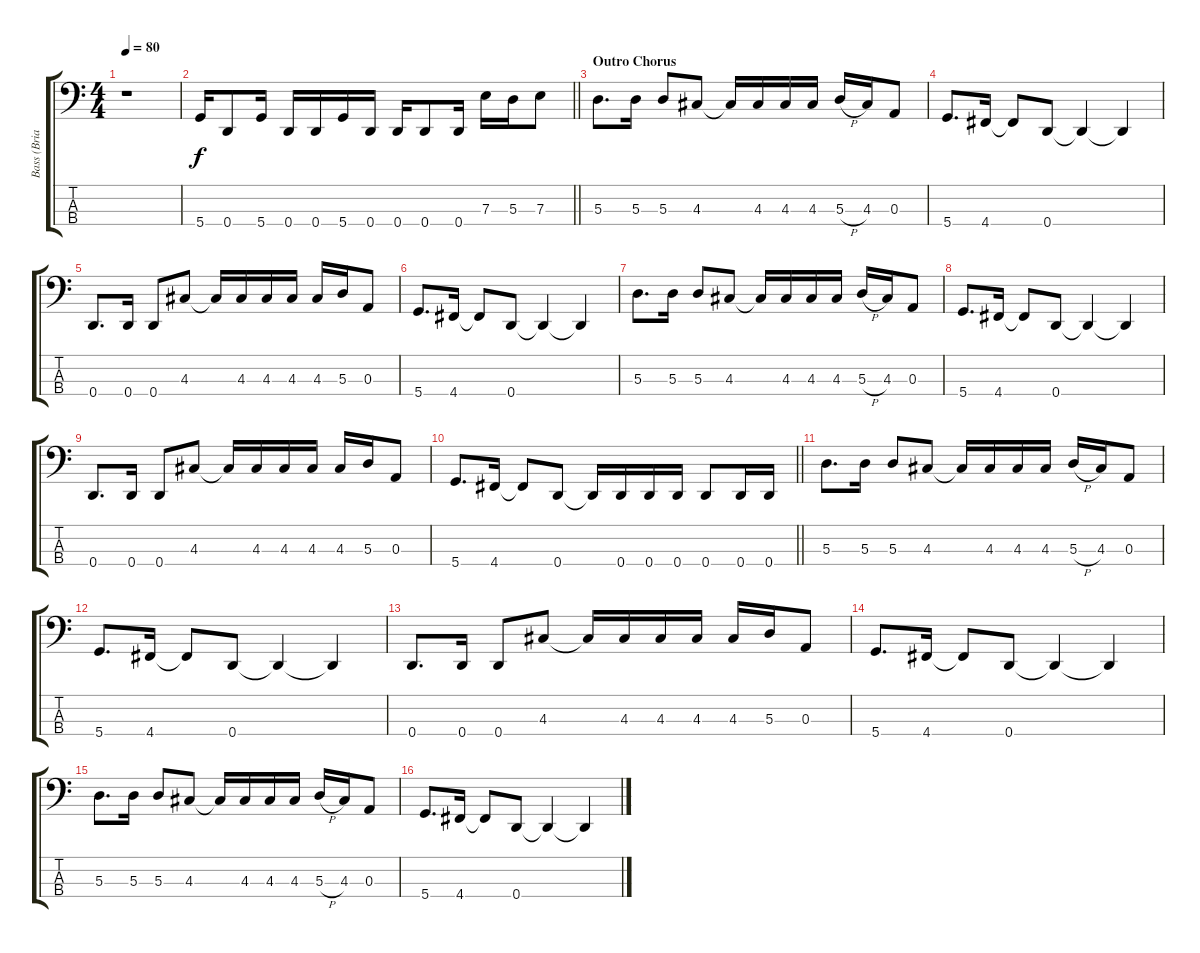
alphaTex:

\track ("Bass (Brian Marshall)" "Bass (Bria") {instrument electricbasspick}
\staff {score tabs}
\tuning (G2 D2 A1 D1) {hide}
\ts (4 4)
\tempo 80
\clef f4
\ks c
r.1{dy f} |
\barLineRight lightlight
5.4.16 0.4.8 5.4.16 0.4.16 0.4.16 5.4.16 0.4.16 0.4.16 0.4.8 0.4.16 7.3.16 5.3.16 7.3.8 |
\section ("" "Outro Chorus")
5.3.8{d} 5.3.16 5.3.8 4.3.8 4.3{t}.16 4.3.16 4.3.16 4.3.16 5.3{h}.16 4.3.16 0.3.8 |
5.4.8{d} 4.4.16 4.4{t}.8 0.4.8 0.4{t}.4 0.4{t}.4 |
0.4.8{d} 0.4.16 0.4.8 4.3.8 4.3{t}.16 4.3.16 4.3.16 4.3.16 4.3.16 5.3.16 0.3.8 |
5.4.8{d} 4.4.16 4.4{t}.8 0.4.8 0.4{t}.4 0.4{t}.4 |
5.3.8{d} 5.3.16 5.3.8 4.3.8 4.3{t}.16 4.3.16 4.3.16 4.3.16 5.3{h}.16 4.3.16 0.3.8 |
5.4.8{d} 4.4.16 4.4{t}.8 0.4.8 0.4{t}.4 0.4{t}.4 |
0.4.8{d} 0.4.16 0.4.8 4.3.8 4.3{t}.16 4.3.16 4.3.16 4.3.16 4.3.16 5.3.16 0.3.8 |
\barLineRight lightlight
5.4.8{d} 4.4.16 4.4{t}.8 0.4.8 0.4{t}.16 0.4.16 0.4.16 0.4.16 0.4.8 0.4.16 0.4.16 |
5.3.8{d} 5.3.16 5.3.8 4.3.8 4.3{t}.16 4.3.16 4.3.16 4.3.16 5.3{h}.16 4.3.16 0.3.8 |
5.4.8{d} 4.4.16 4.4{t}.8 0.4.8 0.4{t}.4 0.4{t}.4 |
0.4.8{d} 0.4.16 0.4.8 4.3.8 4.3{t}.16 4.3.16 4.3.16 4.3.16 4.3.16 5.3.16 0.3.8 |
5.4.8{d} 4.4.16 4.4{t}.8 0.4.8 0.4{t}.4 0.4{t}.4 |
5.3.8{d} 5.3.16 5.3.8 4.3.8 4.3{t}.16 4.3.16 4.3.16 4.3.16 5.3{h}.16 4.3.16 0.3.8 |
5.4.8{d} 4.4.16 4.4{t}.8 0.4.8 0.4{t}.4 0.4{t}.4
